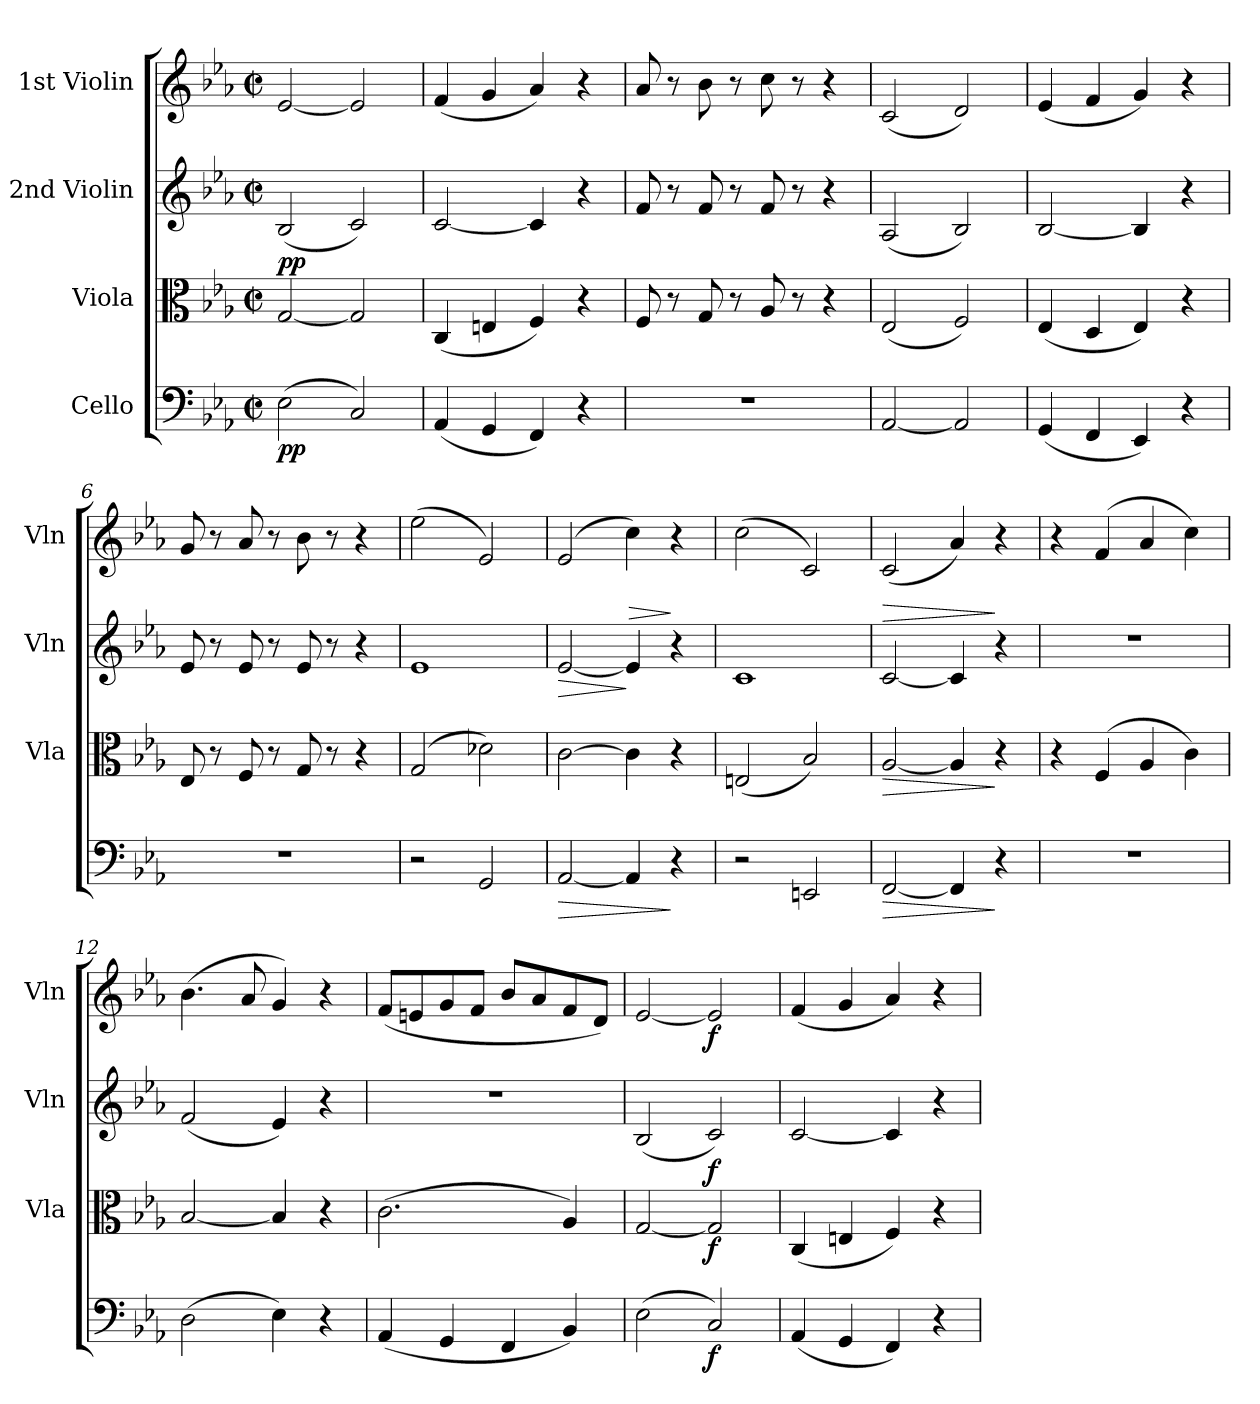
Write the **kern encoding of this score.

**kern	**dynam	**kern	**dynam	**kern	**dynam	**kern	**dynam
*part4	*part4	*part3	*part3	*part2	*part2	*part1	*part1
*staff4	*staff4	*staff3	*staff3	*staff2	*staff2	*staff1	*staff1
*I"Cello	*	*I"Viola	*	*I"2nd Violin	*	*I"1st Violin	*
*	*	*I'Vla	*	*I'Vln	*	*I'Vln	*
*clefF4	*	*clefC3	*	*clefG2	*	*clefG2	*
*k[b-e-a-]	*	*k[b-e-a-]	*	*k[b-e-a-]	*	*k[b-e-a-]	*
*E-:	*	*E-:	*	*E-:	*	*E-:	*
*M2/2	*	*M2/2	*	*M2/2	*	*M2/2	*
*met(c|)	*	*met(c|)	*	*met(c|)	*	*met(c|)	*
=1	=1	=1	=1	=1	=1	=1	=1
!	!LO:DY:b	!	!LO:DY:a	!	!	!	!LO:DY:a
(2E-\	pp	[2G/	pp	(2B-/	.	[2e-/	Allegro Moderato
2C/)	.	2G/]	.	2c/)	.	2e-/]	.
=2	=2	=2	=2	=2	=2	=2	=2
(4AA-/	.	(4C/	.	[2c/	.	(4f/	.
4GG/	.	4En/	.	.	.	4g/	.
4FF/)	.	4F/)	.	4c/]	.	4a-/)	.
4r	.	4r	.	4r	.	4r	.
=3	=3	=3	=3	=3	=3	=3	=3
1r	.	8F/	.	8f/	.	8a-/	.
.	.	8r	.	8r	.	8r	.
.	.	8G/	.	8f/	.	8b-\	.
.	.	8r	.	8r	.	8r	.
.	.	8A-/	.	8f/	.	8cc\	.
.	.	8r	.	8r	.	8r	.
.	.	4r	.	4r	.	4r	.
=4	=4	=4	=4	=4	=4	=4	=4
[2AA-/	.	(2E-/	.	(2A-/	.	(2c/	.
2AA-/]	.	2F/)	.	2B-/)	.	2d/)	.
=5	=5	=5	=5	=5	=5	=5	=5
(4GG/	.	(4E-/	.	[2B-/	.	(4e-/	.
4FF/	.	4D/	.	.	.	4f/	.
4EE-/)	.	4E-/)	.	4B-/]	.	4g/)	.
4r	.	4r	.	4r	.	4r	.
=6	=6	=6	=6	=6	=6	=6	=6
1r	.	8E-/	.	8e-/	.	8g/	.
.	.	8r	.	8r	.	8r	.
.	.	8F/	.	8e-/	.	8a-/	.
.	.	8r	.	8r	.	8r	.
.	.	8G/	.	8e-/	.	8b-\	.
.	.	8r	.	8r	.	8r	.
.	.	4r	.	4r	.	4r	.
=7	=7	=7	=7	=7	=7	=7	=7
2r	.	(2G/	.	1e-	.	(2ee-\	.
2GG/	.	2d-X\)	.	.	.	2e-/)	.
=8	=8	=8	=8	=8	=8	=8	=8
!	!LO:HP:b	!	!	!	!LO:HP:b	!	!
[2AA-/	>	[2c\	.	[2e-/	>	(2e-/	.
!	!	!	!	!	!LO:HP:n=1:a	!	!
4AA-/]	.	4c\]	.	4e-/]	] >	4cc\)	.
4r	]	4r	.	4r	]	4r	.
=9	=9	=9	=9	=9	=9	=9	=9
2r	.	(2En/	.	1c	.	(2cc\	.
2EEn/	.	2B-/)	.	.	.	2c/)	.
=10	=10	=10	=10	=10	=10	=10	=10
!	!LO:HP:b	!	!LO:HP:b	!	!LO:HP:a	!	!
[2FF/	>	[2A-/	>	[2c/	>	(2c/	.
4FF/]	.	4A-/]	.	4c/]	.	4a-/)	.
4r	]	4r	]	4r	]	4r	.
!!LO:LB:g=z
=11	=11	=11	=11	=11	=11	=11	=11
1r	.	4r	.	1r	.	4r	.
.	.	(4F/	.	.	.	(4f/	.
.	.	4A-/	.	.	.	4a-/	.
.	.	4c\)	.	.	.	4cc\)	.
=12	=12	=12	=12	=12	=12	=12	=12
(2D\	.	[2B-/	.	(2f/	.	(4.b-\	.
.	.	.	.	.	.	8a-/	.
4E-\)	.	4B-/]	.	4e-/)	.	4g/)	.
4r	.	4r	.	4r	.	4r	.
=13	=13	=13	=13	=13	=13	=13	=13
(4AA-/	.	(2.c\	.	1r	.	(8f/L	.
.	.	.	.	.	.	8en/	.
4GG/	.	.	.	.	.	8g/	.
.	.	.	.	.	.	8f/J	.
4FF/	.	.	.	.	.	8b-/L	.
.	.	.	.	.	.	8a-/	.
4BB-/)	.	4A-/)	.	.	.	8f/	.
.	.	.	.	.	.	8d/J)	.
=14	=14	=14	=14	=14	=14	=14	=14
(2E-\	.	[2G/	.	(2B-/	.	[2e-/	.
!	!LO:DY:b	!	!LO:DY:b	!	!LO:DY:b	!	!LO:DY:b
2C/)	f	2G/]	f	2c/)	f	2e-/]	f
=15	=15	=15	=15	=15	=15	=15	=15
(4AA-/	.	(4C/	.	[2c/	.	(4f/	.
4GG/	.	4En/	.	.	.	4g/	.
4FF/)	.	4F/)	.	4c/]	.	4a-/)	.
4r	.	4r	.	4r	.	4r	.
=	=	=	=	=	=	=	=
*-	*-	*-	*-	*-	*-	*-	*-
